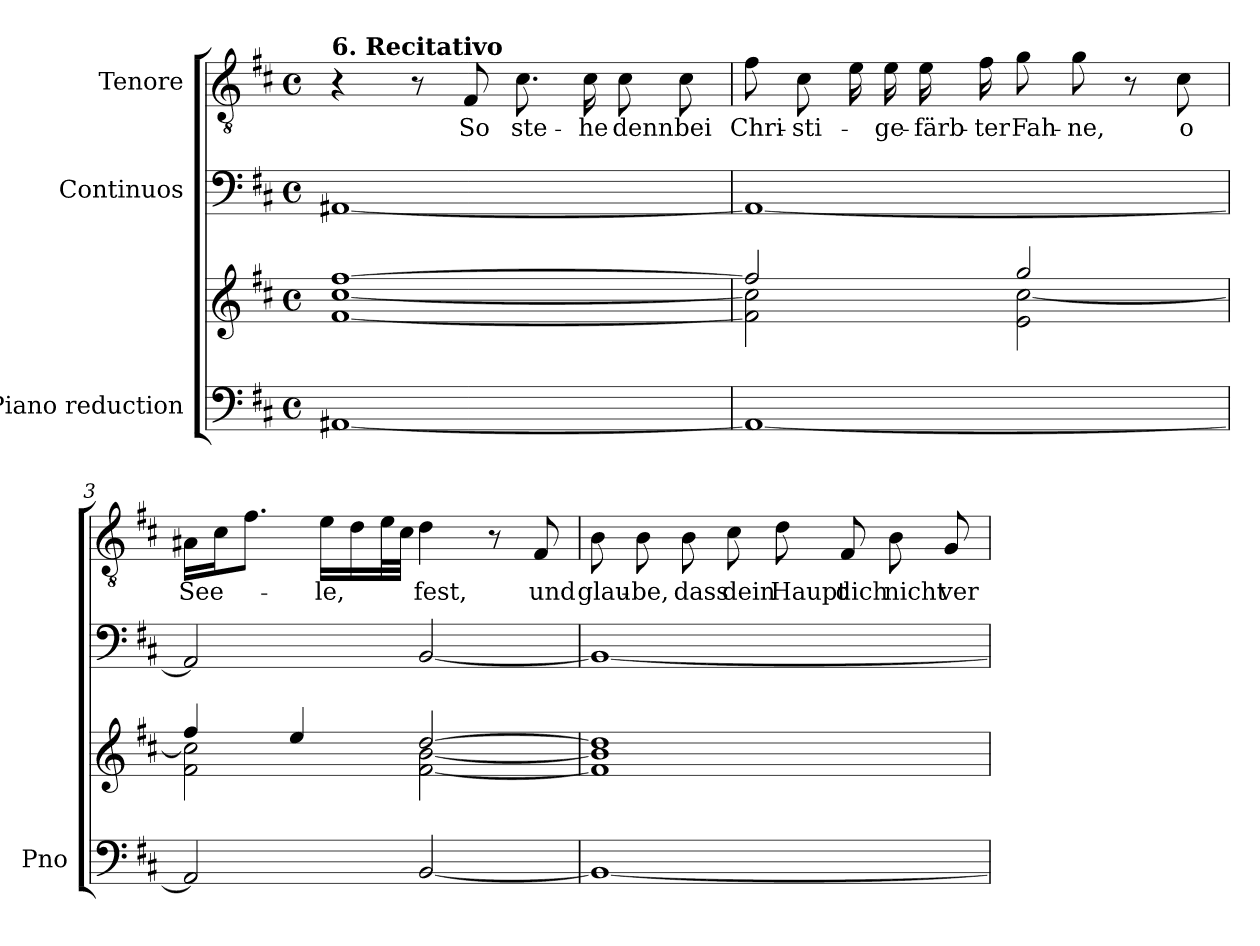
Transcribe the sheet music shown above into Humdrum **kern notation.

**kern	**kern	**kern	**kern	**text
*part3	*part3	*part2	*part1	*part1
*staff4	*staff3	*staff2	*staff1	*staff1
*I"Piano reduction	*	*I"Continuos	*I"Tenore	*
*I'Pno	*	*	*	*
*stria5	*stria5	*	*	*
*clefF4	*clefG2	*clefF4	*clefGv2	*
*k[f#c#]	*k[f#c#]	*k[f#c#]	*k[f#c#]	*
*M4/4	*M4/4	*M4/4	*M4/4	*
*met(c)	*met(c)	*met(c)	*met(c)	*
=1	=1	=1	=1	=1
*	*^	*	*	*
!	!	!	!	!LO:TX:a:B:t=6. Recitativo	!
[1AA#X	[1ff#	[1f# [1cc#	[1AA#X	4r	.
.	.	.	.	8r	.
!	!	!	!	!	!LO:LY:b
.	.	.	.	8F#/	So
!	!	!	!	!	!LO:LY:b
.	.	.	.	8.c#\	ste-
!	!	!	!	!	!LO:LY:b
.	.	.	.	16c#\	-he
!	!	!	!	!	!LO:LY:b
.	.	.	.	8c#\	denn
!	!	!	!	!	!LO:LY:b
.	.	.	.	8c#\	bei
=2	=2	=2	=2	=2	=2
!	!	!	!	!	!LO:LY:b
1AA#_	2ff#/]	2f#\] 2cc#\]	1AA#_	8f#\	Chri-
!	!	!	!	!	!LO:LY:b
.	.	.	.	8c#\	-sti-
.	.	.	.	16e\	.
!	!	!	!	!	!LO:LY:b
.	.	.	.	16e\	-ge-
!	!	!	!	!	!LO:LY:b
.	.	.	.	16e\	-färb-
!	!	!	!	!	!LO:LY:b
.	.	.	.	16f#\	-ter
!	!	!	!	!	!LO:LY:b
.	2gg/	2e\ [2cc#\	.	8g\	Fah-
!	!	!	!	!	!LO:LY:b
.	.	.	.	8g\	-ne,
.	.	.	.	8r	.
!	!	!	!	!	!LO:LY:b
.	.	.	.	8c#\	o
=3	=3	=3	=3	=3	=3
!	!	!	!	!	!LO:LY:b
2AA#/]	4ff#/	2f#\ 2cc#\]	2AA#/]	16A#X\LL	See-
.	.	.	.	16c#\J	.
.	.	.	.	8.f#\J	.
.	4ee/	.	.	.	.
!	!	!	!	!	!LO:LY:b
.	.	.	.	16e\LL	-le,
.	.	.	.	16d\	.
.	.	.	.	32e\L	.
.	.	.	.	32c#\JJJ	.
!	!	!	!	!	!LO:LY:b
[2BB/	[2dd/	[2f#\ [2b\	[2BB/	4d\	fest,
.	.	.	.	8r	.
!	!	!	!	!	!LO:LY:b
.	.	.	.	8F#/	und
=4	=4	=4	=4	=4	=4
!	!	!	!	!	!LO:LY:b
1BB_	1dd]	1f#] 1b]	1BB_	8B\	glau-
!	!	!	!	!	!LO:LY:b
.	.	.	.	8B\	-be,
!	!	!	!	!	!LO:LY:b
.	.	.	.	8B\	dass
!	!	!	!	!	!LO:LY:b
.	.	.	.	8c#\	dein
!	!	!	!	!	!LO:LY:b
.	.	.	.	8d\	Haupt
!	!	!	!	!	!LO:LY:b
.	.	.	.	8F#/	dich
!	!	!	!	!	!LO:LY:b
.	.	.	.	8B\	nicht
!	!	!	!	!	!LO:LY:b
.	.	.	.	8G/	ver-
*	*v	*v	*	*	*
=	=	=	=	=
*-	*-	*-	*-	*-
